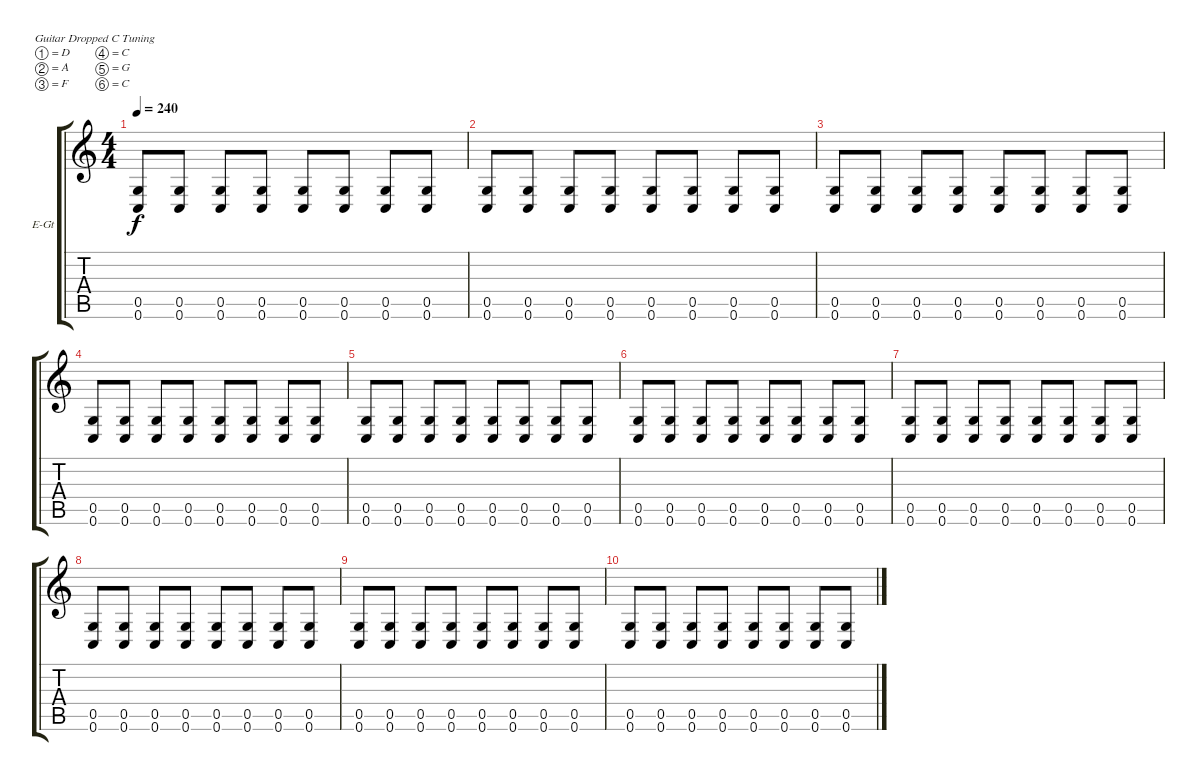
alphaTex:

\bracketExtendMode groupsimilarinstruments
\firstSystemTrackNameOrientation horizontal
\otherSystemsTrackNameOrientation horizontal
\track ("Electric Guitar" "E-Gt") {instrument distortionguitar}
\staff {score tabs}
\tuning (D4 A3 F3 C3 G2 C2)
\ts (4 4)
\tempo 240
\clef g2
\ks c
(0.6 0.5).8{dy f} (0.6 0.5).8 (0.6 0.5).8 (0.6 0.5).8 (0.6 0.5).8 (0.6 0.5).8 (0.6 0.5).8 (0.6 0.5).8 |
(0.6 0.5).8 (0.6 0.5).8 (0.6 0.5).8 (0.6 0.5).8 (0.6 0.5).8 (0.6 0.5).8 (0.6 0.5).8 (0.6 0.5).8 |
(0.6 0.5).8 (0.6 0.5).8 (0.6 0.5).8 (0.6 0.5).8 (0.6 0.5).8 (0.6 0.5).8 (0.6 0.5).8 (0.6 0.5).8 |
(0.6 0.5).8 (0.6 0.5).8 (0.6 0.5).8 (0.6 0.5).8 (0.6 0.5).8 (0.6 0.5).8 (0.6 0.5).8 (0.6 0.5).8 |
(0.6 0.5).8 (0.6 0.5).8 (0.6 0.5).8 (0.6 0.5).8 (0.6 0.5).8 (0.6 0.5).8 (0.6 0.5).8 (0.6 0.5).8 |
(0.6 0.5).8 (0.6 0.5).8 (0.6 0.5).8 (0.6 0.5).8 (0.6 0.5).8 (0.6 0.5).8 (0.6 0.5).8 (0.6 0.5).8 |
(0.6 0.5).8 (0.6 0.5).8 (0.6 0.5).8 (0.6 0.5).8 (0.6 0.5).8 (0.6 0.5).8 (0.6 0.5).8 (0.6 0.5).8 |
(0.6 0.5).8 (0.6 0.5).8 (0.6 0.5).8 (0.6 0.5).8 (0.6 0.5).8 (0.6 0.5).8 (0.6 0.5).8 (0.6 0.5).8 |
(0.6 0.5).8 (0.6 0.5).8 (0.6 0.5).8 (0.6 0.5).8 (0.6 0.5).8 (0.6 0.5).8 (0.6 0.5).8 (0.6 0.5).8 |
(0.6 0.5).8 (0.6 0.5).8 (0.6 0.5).8 (0.6 0.5).8 (0.6 0.5).8 (0.6 0.5).8 (0.6 0.5).8 (0.6 0.5).8
